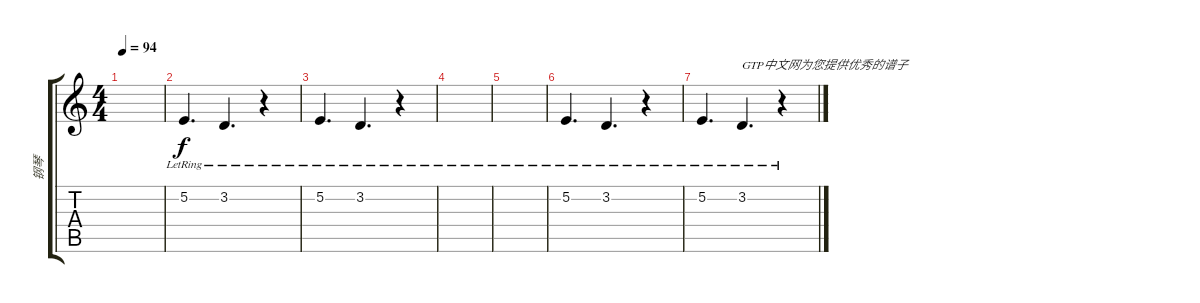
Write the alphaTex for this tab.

\track ("钢琴" "钢琴") {instrument pad1newage}
\staff {score tabs}
\tuning (E4 B3 G3 D3 A2 E2) {hide}
\ts (4 4)
\tempo 94
\clef g2
\ks c
|
5.2{lr}.4{d} 3.2{lr}.4{d} r.4 |
5.2{lr}.4{d} 3.2{lr}.4{d} r.4 |
|
|
5.2{lr}.4{d} 3.2{lr}.4{d} r.4 |
5.2{lr}.4{d} 3.2{lr}.4{d txt "GTP中文网为您提供优秀的谱子"} r.4
